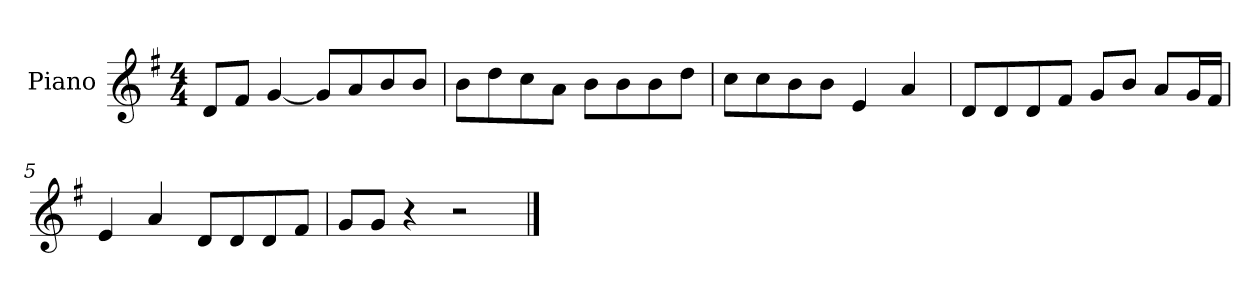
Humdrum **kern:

**kern
*part1
*staff1
*I"Piano
*I'P-no
*clefG2
*k[f#]
*M4/4
*MM90
=1
8d/L
8f#/J
[4g/
8g/L]
8a/
8b/
8b/J
=2
8b\L
8dd\
8cc\
8a\J
8b\L
8b\
8b\
8dd\J
=3
8cc\L
8cc\
8b\
8b\J
4e/
4a/
=4
8d/L
8d/
8d/
8f#/J
8g/L
8b/J
8a/L
16g/L
16f#/JJ
=5
4e/
4a/
8d/L
8d/
8d/
8f#/J
!!LO:LB:g=z
=6
8g/L
8g/J
4r
2r
==
*-
